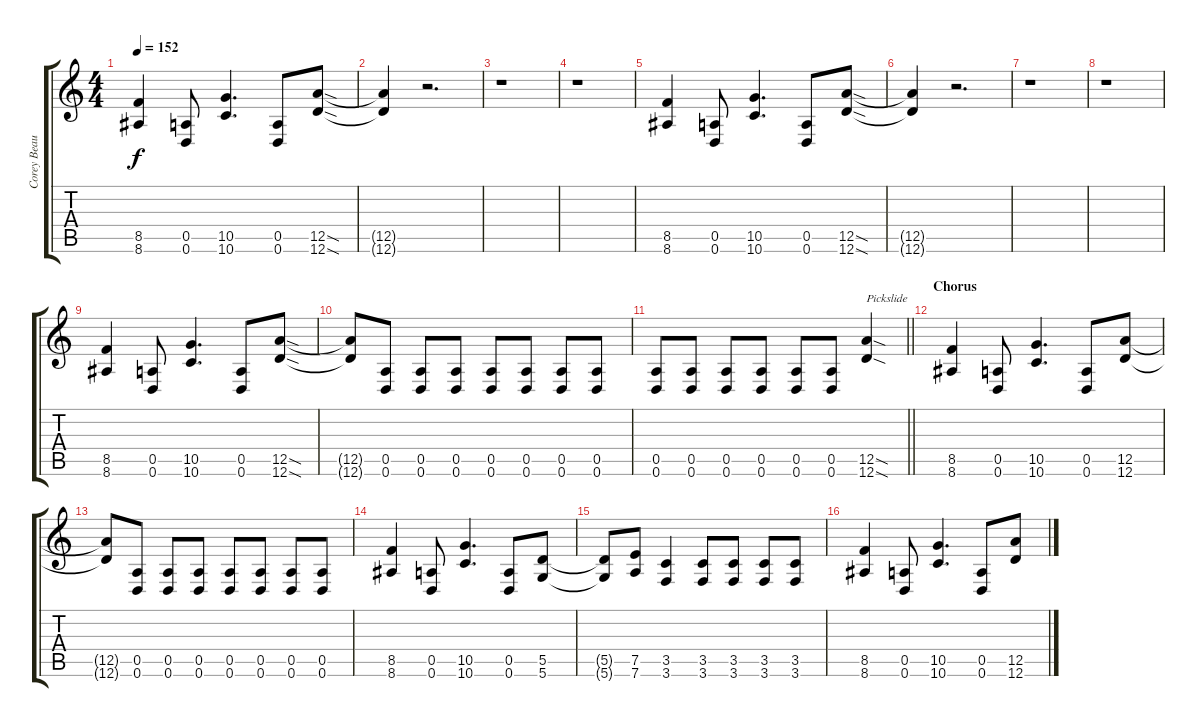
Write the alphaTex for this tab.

\track ("Corey Beaulieu" "Corey Beau") {instrument overdrivenguitar}
\staff {score tabs}
\tuning (E4 B3 G3 D3 A2 D2) {hide}
\ts (4 4)
\tempo 152
\clef g2
\ks c
(8.5 8.6).4{dy f} (0.5 0.6).8 (10.5 10.6).4{d} (0.5 0.6).8 (12.5{sod} 12.6{sod}).8 |
(12.5{t} 12.6{t}).4 r.2{d} |
r.1 |
r.1 |
(8.5 8.6).4 (0.5 0.6).8 (10.5 10.6).4{d} (0.5 0.6).8 (12.5{sod} 12.6{sod}).8 |
(12.5{t} 12.6{t}).4 r.2{d} |
r.1 |
r.1 |
(8.5 8.6).4 (0.5 0.6).8 (10.5 10.6).4{d} (0.5 0.6).8 (12.5{sod} 12.6{sod}).8 |
(12.5{t} 12.6{t}).8 (0.5 0.6).8 (0.5 0.6).8 (0.5 0.6).8 (0.5 0.6).8 (0.5 0.6).8 (0.5 0.6).8 (0.5 0.6).8 |
\barLineRight lightlight
(0.5 0.6).8 (0.5 0.6).8 (0.5 0.6).8 (0.5 0.6).8 (0.5 0.6).8 (0.5 0.6).8 (12.5{sod} 12.6{sod}).4{txt "Pickslide"} |
\section ("" "Chorus")
(8.5 8.6).4 (0.5 0.6).8 (10.5 10.6).4{d} (0.5 0.6).8 (12.5 12.6).8 |
(12.5{t} 12.6{t}).8 (0.5 0.6).8 (0.5 0.6).8 (0.5 0.6).8 (0.5 0.6).8 (0.5 0.6).8 (0.5 0.6).8 (0.5 0.6).8 |
(8.5 8.6).4 (0.5 0.6).8 (10.5 10.6).4{d} (0.5 0.6).8 (5.5 5.6).8 |
(5.5{t} 5.6{t}).8 (7.5 7.6).8 (3.5 3.6).4 (3.5 3.6).8 (3.5 3.6).8 (3.5 3.6).8 (3.5 3.6).8 |
(8.5 8.6).4 (0.5 0.6).8 (10.5 10.6).4{d} (0.5 0.6).8 (12.5 12.6).8
